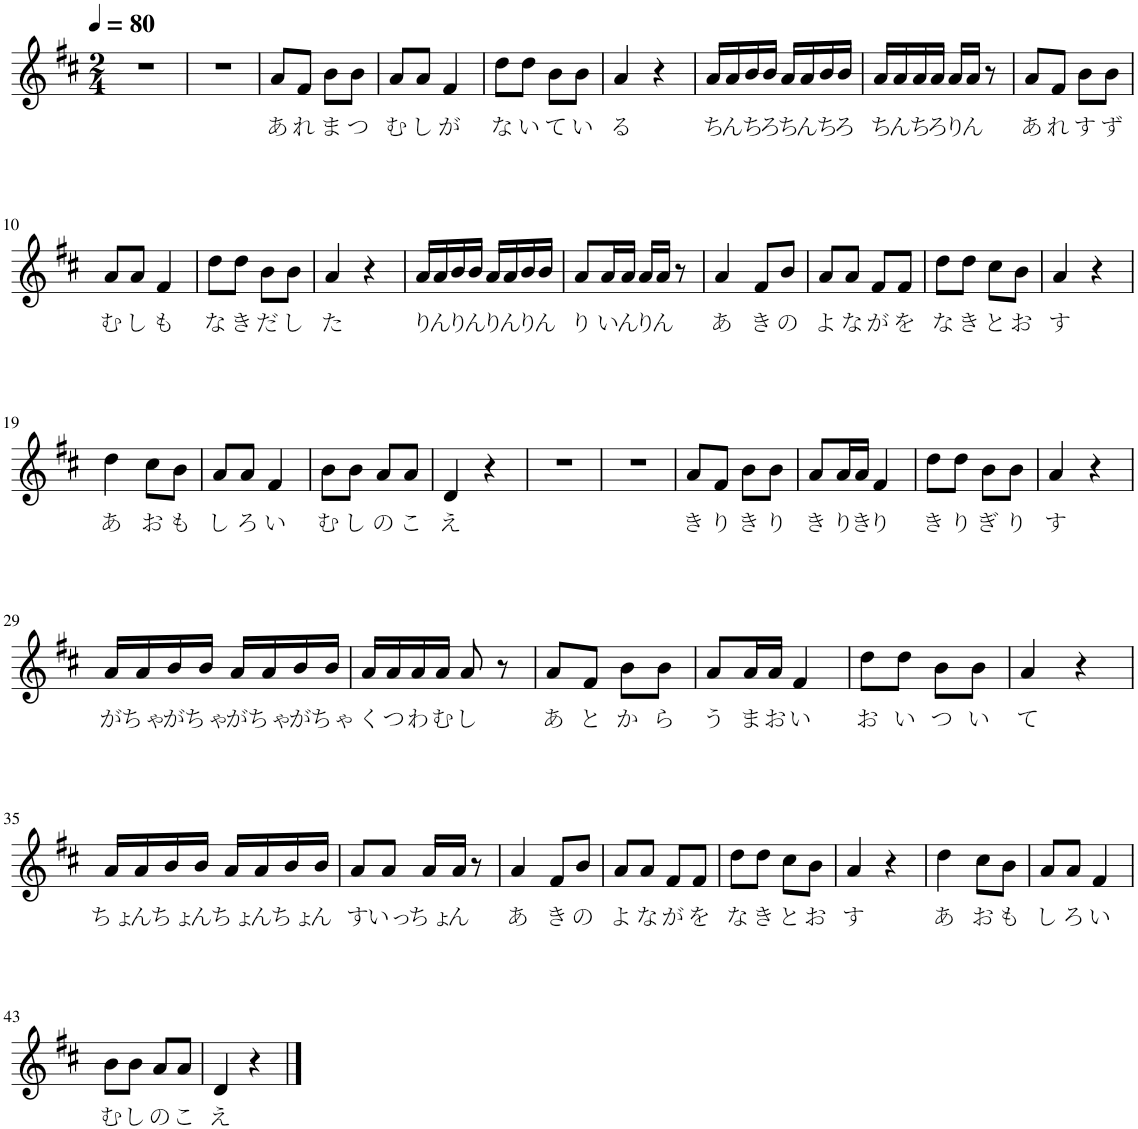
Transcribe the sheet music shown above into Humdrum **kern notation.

**kern	**text
*part1	*part1
*staff1	*staff1
*I"ピアノ	*
*clefG2	*
*k[f#c#]	*
*M2/4	*
*MM80	*
=1	=1
2r	.
=2	=2
2r	.
=3	=3
!	!LO:LY:b
8a/L	あ
!	!LO:LY:b
8f#/J	れ
!	!LO:LY:b
8b\L	ま
!	!LO:LY:b
8b\J	つ
=4	=4
!	!LO:LY:b
8a/L	む
!	!LO:LY:b
8a/J	し
!	!LO:LY:b
4f#/	が
=5	=5
!	!LO:LY:b
8dd\L	な
!	!LO:LY:b
8dd\J	い
!	!LO:LY:b
8b\L	て
!	!LO:LY:b
8b\J	い
=6	=6
!	!LO:LY:b
4a/	る
4r	.
=7	=7
!	!LO:LY:b
16a/LL	ち
!	!LO:LY:b
16a/	ん
!	!LO:LY:b
16b/	ち
!	!LO:LY:b
16b/JJ	ろ
!	!LO:LY:b
16a/LL	ち
!	!LO:LY:b
16a/	ん
!	!LO:LY:b
16b/	ち
!	!LO:LY:b
16b/JJ	ろ
=8	=8
!	!LO:LY:b
16a/LL	ち
!	!LO:LY:b
16a/	ん
!	!LO:LY:b
16a/	ち
!	!LO:LY:b
16a/JJ	ろ
!	!LO:LY:b
16a/LL	り
!	!LO:LY:b
16a/JJ	ん
8r	.
=9	=9
!	!LO:LY:b
8a/L	あ
!	!LO:LY:b
8f#/J	れ
!	!LO:LY:b
8b\L	す
!	!LO:LY:b
8b\J	ず
!!LO:LB:g=z
=10	=10
!	!LO:LY:b
8a/L	む
!	!LO:LY:b
8a/J	し
!	!LO:LY:b
4f#/	も
=11	=11
!	!LO:LY:b
8dd\L	な
!	!LO:LY:b
8dd\J	き
!	!LO:LY:b
8b\L	だ
!	!LO:LY:b
8b\J	し
=12	=12
!	!LO:LY:b
4a/	た
4r	.
=13	=13
!	!LO:LY:b
16a/LL	り
!	!LO:LY:b
16a/	ん
!	!LO:LY:b
16b/	り
!	!LO:LY:b
16b/JJ	ん
!	!LO:LY:b
16a/LL	り
!	!LO:LY:b
16a/	ん
!	!LO:LY:b
16b/	り
!	!LO:LY:b
16b/JJ	ん
=14	=14
!	!LO:LY:b
8a/L	り
!	!LO:LY:b
16a/L	い
!	!LO:LY:b
16a/JJ	ん
!	!LO:LY:b
16a/LL	り
!	!LO:LY:b
16a/JJ	ん
8r	.
=15	=15
!	!LO:LY:b
4a/	あ
!	!LO:LY:b
8f#/L	き
!	!LO:LY:b
8b/J	の
=16	=16
!	!LO:LY:b
8a/L	よ
!	!LO:LY:b
8a/J	な
!	!LO:LY:b
8f#/L	が
!	!LO:LY:b
8f#/J	を
=17	=17
!	!LO:LY:b
8dd\L	な
!	!LO:LY:b
8dd\J	き
!	!LO:LY:b
8cc#\L	と
!	!LO:LY:b
8b\J	お
=18	=18
!	!LO:LY:b
4a/	す
4r	.
!!LO:LB:g=z
=19	=19
!	!LO:LY:b
4dd\	あ
!	!LO:LY:b
8cc#\L	お
!	!LO:LY:b
8b\J	も
=20	=20
!	!LO:LY:b
8a/L	し
!	!LO:LY:b
8a/J	ろ
!	!LO:LY:b
4f#/	い
=21	=21
!	!LO:LY:b
8b\L	む
!	!LO:LY:b
8b\J	し
!	!LO:LY:b
8a/L	の
!	!LO:LY:b
8a/J	こ
=22	=22
!	!LO:LY:b
4d/	え
4r	.
=23	=23
2r	.
=24	=24
2r	.
=25	=25
!	!LO:LY:b
8a/L	き
!	!LO:LY:b
8f#/J	り
!	!LO:LY:b
8b\L	き
!	!LO:LY:b
8b\J	り
=26	=26
!	!LO:LY:b
8a/L	き
!	!LO:LY:b
16a/L	り
!	!LO:LY:b
16a/JJ	き
!	!LO:LY:b
4f#/	り
=27	=27
!	!LO:LY:b
8dd\L	き
!	!LO:LY:b
8dd\J	り
!	!LO:LY:b
8b\L	ぎ
!	!LO:LY:b
8b\J	り
=28	=28
!	!LO:LY:b
4a/	す
4r	.
!!LO:LB:g=z
=29	=29
!	!LO:LY:b
16a/LL	が
!	!LO:LY:b
16a/	ちゃ
!	!LO:LY:b
16b/	が
!	!LO:LY:b
16b/JJ	ちゃ
!	!LO:LY:b
16a/LL	が
!	!LO:LY:b
16a/	ちゃ
!	!LO:LY:b
16b/	が
!	!LO:LY:b
16b/JJ	ちゃ
=30	=30
!	!LO:LY:b
16a/LL	く
!	!LO:LY:b
16a/	つ
!	!LO:LY:b
16a/	わ
!	!LO:LY:b
16a/JJ	む
!	!LO:LY:b
8a/	し
8r	.
=31	=31
!	!LO:LY:b
8a/L	あ
!	!LO:LY:b
8f#/J	と
!	!LO:LY:b
8b\L	か
!	!LO:LY:b
8b\J	ら
=32	=32
!	!LO:LY:b
8a/L	う
!	!LO:LY:b
16a/L	ま
!	!LO:LY:b
16a/JJ	お
!	!LO:LY:b
4f#/	い
=33	=33
!	!LO:LY:b
8dd\L	お
!	!LO:LY:b
8dd\J	い
!	!LO:LY:b
8b\L	つ
!	!LO:LY:b
8b\J	い
=34	=34
!	!LO:LY:b
4a/	て
4r	.
!!LO:LB:g=z
=35	=35
!	!LO:LY:b
16a/LL	ちょ
!	!LO:LY:b
16a/	ん
!	!LO:LY:b
16b/	ちょ
!	!LO:LY:b
16b/JJ	ん
!	!LO:LY:b
16a/LL	ちょ
!	!LO:LY:b
16a/	ん
!	!LO:LY:b
16b/	ちょ
!	!LO:LY:b
16b/JJ	ん
=36	=36
!	!LO:LY:b
8a/L	す
!	!LO:LY:b
8a/J	いっ
!	!LO:LY:b
16a/LL	ちょ
!	!LO:LY:b
16a/JJ	ん
8r	.
=37	=37
!	!LO:LY:b
4a/	あ
!	!LO:LY:b
8f#/L	き
!	!LO:LY:b
8b/J	の
=38	=38
!	!LO:LY:b
8a/L	よ
!	!LO:LY:b
8a/J	な
!	!LO:LY:b
8f#/L	が
!	!LO:LY:b
8f#/J	を
=39	=39
!	!LO:LY:b
8dd\L	な
!	!LO:LY:b
8dd\J	き
!	!LO:LY:b
8cc#\L	と
!	!LO:LY:b
8b\J	お
=40	=40
!	!LO:LY:b
4a/	す
4r	.
=41	=41
!	!LO:LY:b
4dd\	あ
!	!LO:LY:b
8cc#\L	お
!	!LO:LY:b
8b\J	も
=42	=42
!	!LO:LY:b
8a/L	し
!	!LO:LY:b
8a/J	ろ
!	!LO:LY:b
4f#/	い
!!LO:LB:g=z
=43	=43
!	!LO:LY:b
8b\L	む
!	!LO:LY:b
8b\J	し
!	!LO:LY:b
8a/L	の
!	!LO:LY:b
8a/J	こ
=44	=44
!	!LO:LY:b
4d/	え
4r	.
==	==
*-	*-
